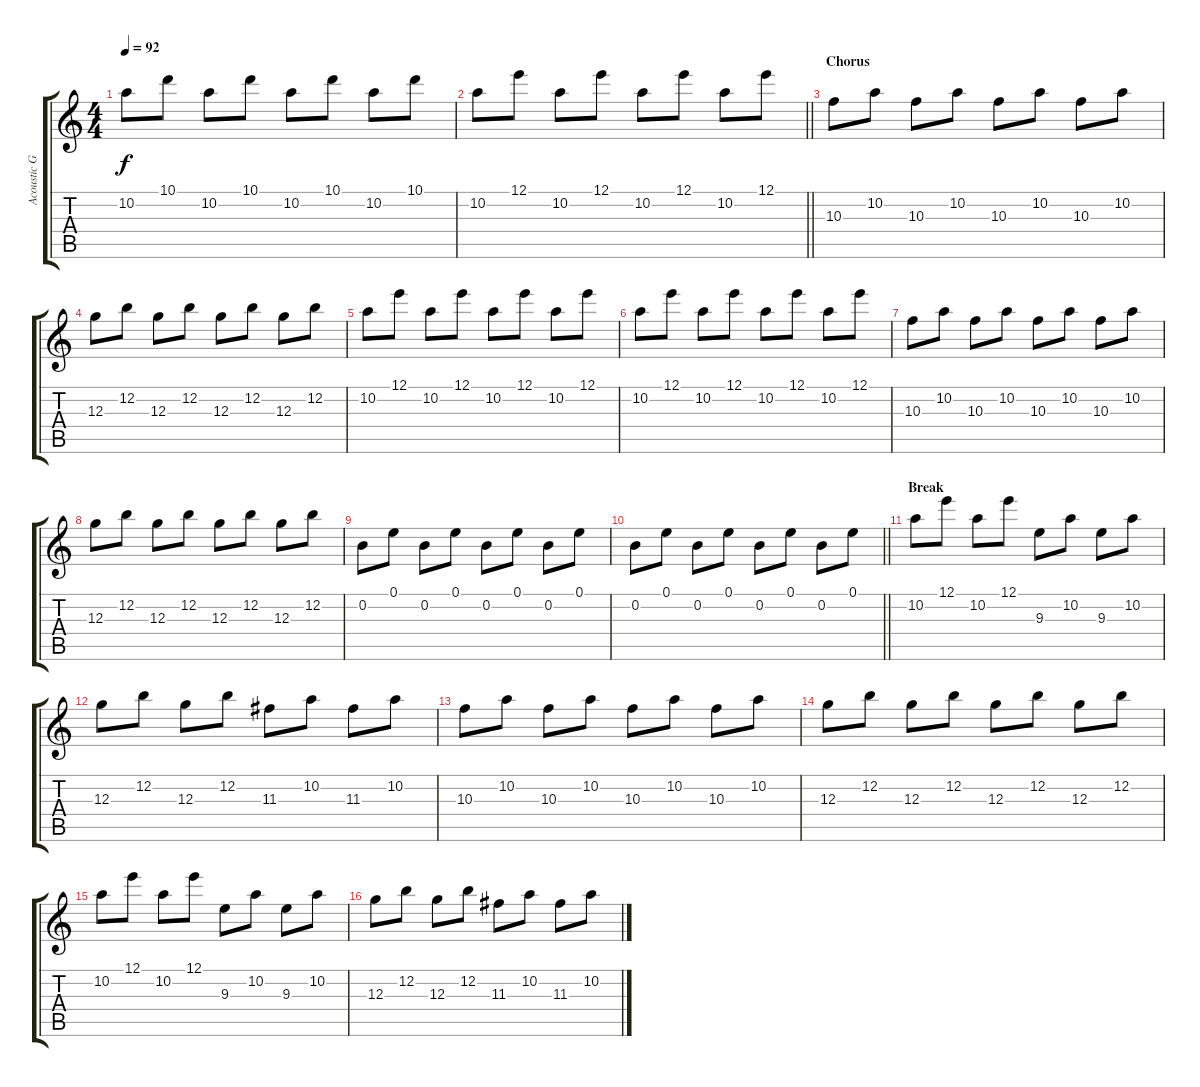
\track ("Acoustic Guitar 2" "Acoustic G") {instrument acousticguitarsteel}
\staff {score tabs}
\tuning (E4 B3 G3 D3 A2 E2) {hide}
\ts (4 4)
\tempo 92
\clef g2
\ks c
10.2.8{dy f} 10.1.8 10.2.8 10.1.8 10.2.8 10.1.8 10.2.8 10.1.8 |
\barLineRight lightlight
10.2.8 12.1.8 10.2.8 12.1.8 10.2.8 12.1.8 10.2.8 12.1.8 |
\section ("" "Chorus")
10.3.8 10.2.8 10.3.8 10.2.8 10.3.8 10.2.8 10.3.8 10.2.8 |
12.3.8 12.2.8 12.3.8 12.2.8 12.3.8 12.2.8 12.3.8 12.2.8 |
10.2.8 12.1.8 10.2.8 12.1.8 10.2.8 12.1.8 10.2.8 12.1.8 |
10.2.8 12.1.8 10.2.8 12.1.8 10.2.8 12.1.8 10.2.8 12.1.8 |
10.3.8 10.2.8 10.3.8 10.2.8 10.3.8 10.2.8 10.3.8 10.2.8 |
12.3.8 12.2.8 12.3.8 12.2.8 12.3.8 12.2.8 12.3.8 12.2.8 |
0.2.8 0.1.8 0.2.8 0.1.8 0.2.8 0.1.8 0.2.8 0.1.8 |
\barLineRight lightlight
0.2.8 0.1.8 0.2.8 0.1.8 0.2.8 0.1.8 0.2.8 0.1.8 |
\section ("" "Break")
10.2.8 12.1.8 10.2.8 12.1.8 9.3.8 10.2.8 9.3.8 10.2.8 |
12.3.8 12.2.8 12.3.8 12.2.8 11.3.8 10.2.8 11.3.8 10.2.8 |
10.3.8 10.2.8 10.3.8 10.2.8 10.3.8 10.2.8 10.3.8 10.2.8 |
12.3.8 12.2.8 12.3.8 12.2.8 12.3.8 12.2.8 12.3.8 12.2.8 |
10.2.8 12.1.8 10.2.8 12.1.8 9.3.8 10.2.8 9.3.8 10.2.8 |
12.3.8 12.2.8 12.3.8 12.2.8 11.3.8 10.2.8 11.3.8 10.2.8
